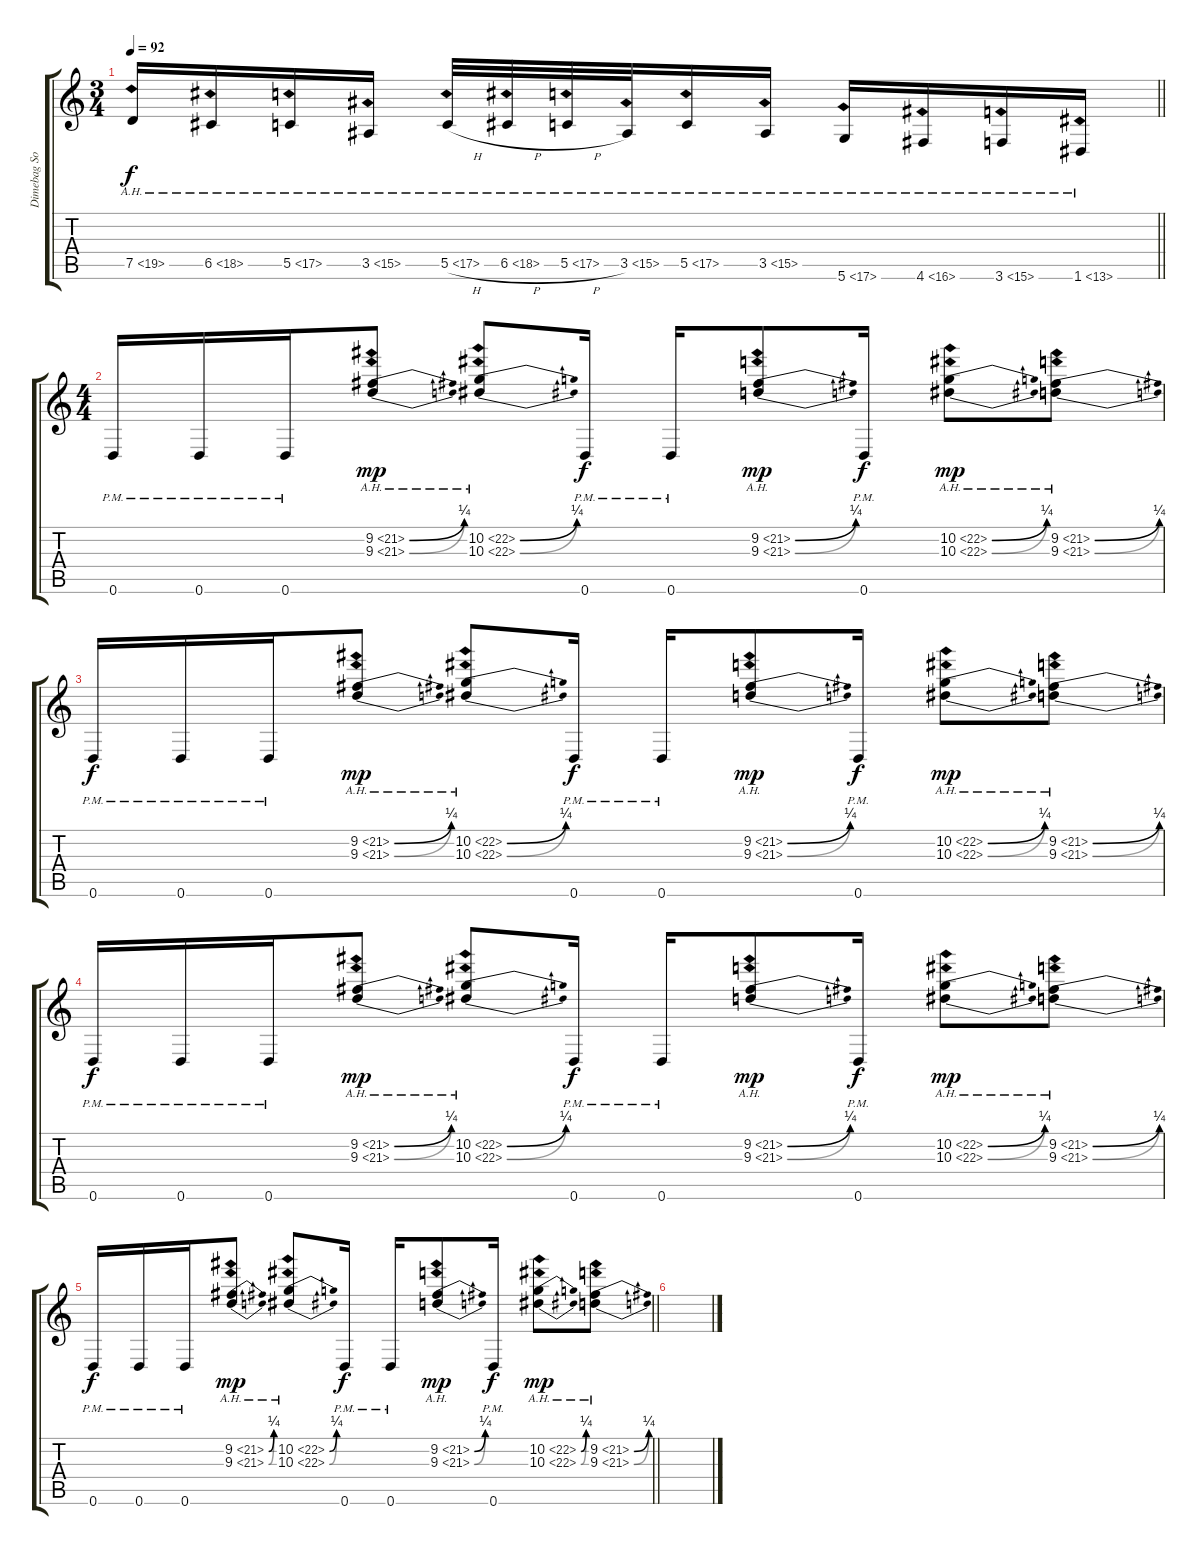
\track ("Dimebag Solo" "Dimebag So") {instrument overdrivenguitar}
\staff {score tabs}
\tuning (D4 A3 F3 C3 G2 D2) {hide}
\ts (3 4)
\tempo 92
\clef g2
\barLineRight lightlight
\ks c
7.5{ah 12}.16{dy f} 6.5{ah 12}.16 5.5{ah 12}.16 3.5{ah 12}.16 5.5{ah 12 h}.32 6.5{ah 12 h}.32 5.5{ah 12 h}.32 3.5{ah 12}.32 5.5{ah 12}.16 3.5{ah 12}.16 5.6{ah 12}.16 4.6{ah 12}.16 3.6{ah 12}.16 1.6{ah 12}.16 |
\ts (4 4)
\section ("" "")
0.6{pm}.16 0.6{pm}.16 0.6{pm}.16 (9.2{be (bend 0 0 60 1) ah 12} 9.3{be (bend 0 0 60 1) ah 12}).8{dy mp} (10.2{be (bend 0 0 60 1) ah 12} 10.3{be (bend 0 0 60 1) ah 12}).8 0.6{pm}.16{dy f} 0.6{pm}.16 (9.2{be (bend 0 0 60 1) ah 12} 9.3{be (bend 0 0 60 1) ah 12}).8{dy mp} 0.6{pm}.16{dy f} (10.2{be (bend 0 0 60 1) ah 12} 10.3{be (bend 0 0 60 1) ah 12}).8{dy mp} (9.2{be (bend 0 0 60 1) ah 12} 9.3{be (bend 0 0 60 1) ah 12}).8 |
0.6{pm}.16{dy f} 0.6{pm}.16 0.6{pm}.16 (9.2{be (bend 0 0 60 1) ah 12} 9.3{be (bend 0 0 60 1) ah 12}).8{dy mp} (10.2{be (bend 0 0 60 1) ah 12} 10.3{be (bend 0 0 60 1) ah 12}).8 0.6{pm}.16{dy f} 0.6{pm}.16 (9.2{be (bend 0 0 60 1) ah 12} 9.3{be (bend 0 0 60 1) ah 12}).8{dy mp} 0.6{pm}.16{dy f} (10.2{be (bend 0 0 60 1) ah 12} 10.3{be (bend 0 0 60 1) ah 12}).8{dy mp} (9.2{be (bend 0 0 60 1) ah 12} 9.3{be (bend 0 0 60 1) ah 12}).8 |
0.6{pm}.16{dy f} 0.6{pm}.16 0.6{pm}.16 (9.2{be (bend 0 0 60 1) ah 12} 9.3{be (bend 0 0 60 1) ah 12}).8{dy mp} (10.2{be (bend 0 0 60 1) ah 12} 10.3{be (bend 0 0 60 1) ah 12}).8 0.6{pm}.16{dy f} 0.6{pm}.16 (9.2{be (bend 0 0 60 1) ah 12} 9.3{be (bend 0 0 60 1) ah 12}).8{dy mp} 0.6{pm}.16{dy f} (10.2{be (bend 0 0 60 1) ah 12} 10.3{be (bend 0 0 60 1) ah 12}).8{dy mp} (9.2{be (bend 0 0 60 1) ah 12} 9.3{be (bend 0 0 60 1) ah 12}).8 |
\barLineRight lightlight
0.6{pm}.16{dy f} 0.6{pm}.16 0.6{pm}.16 (9.2{be (bend 0 0 60 1) ah 12} 9.3{be (bend 0 0 60 1) ah 12}).8{dy mp} (10.2{be (bend 0 0 60 1) ah 12} 10.3{be (bend 0 0 60 1) ah 12}).8 0.6{pm}.16{dy f} 0.6{pm}.16 (9.2{be (bend 0 0 60 1) ah 12} 9.3{be (bend 0 0 60 1) ah 12}).8{dy mp} 0.6{pm}.16{dy f} (10.2{be (bend 0 0 60 1) ah 12} 10.3{be (bend 0 0 60 1) ah 12}).8{dy mp} (9.2{be (bend 0 0 60 1) ah 12} 9.3{be (bend 0 0 60 1) ah 12}).8 |
\section ("" "")
